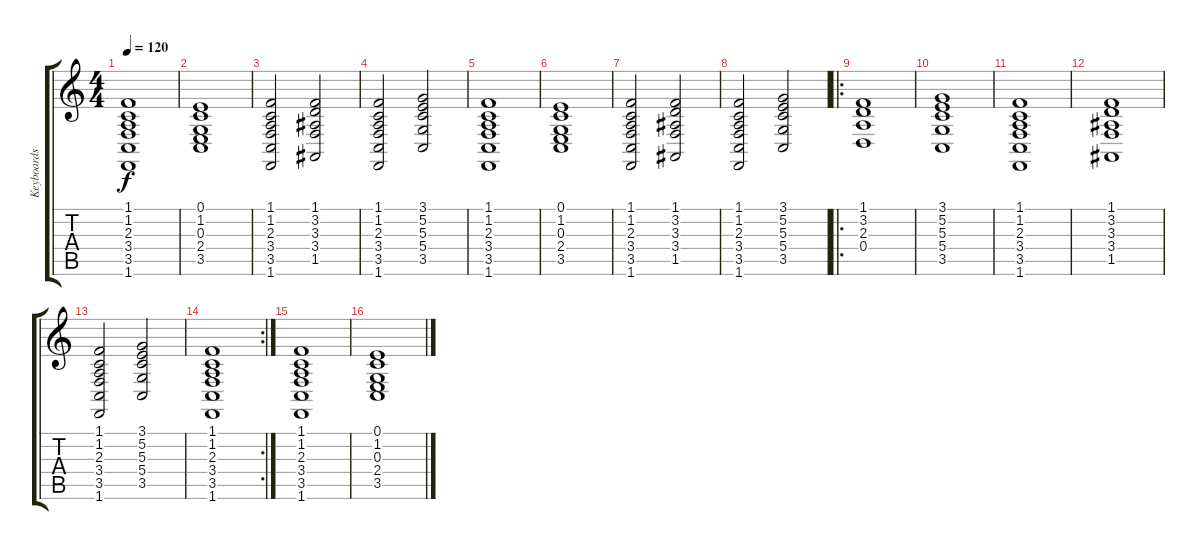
\track ("Keyboards" "Keyboards") {instrument drawbarorgan}
\staff {score tabs}
\tuning (E4 B3 G3 D3 A2 E2) {hide}
\ts (4 4)
\tempo 120
\clef g2
\ks c
(1.1 1.2 2.3 3.4 3.5 1.6).1{dy f instrument drawbarorgan} |
(0.1 1.2 0.3 2.4 3.5).1 |
(1.1 1.2 2.3 3.4 3.5 1.6).2 (1.1 3.2 3.3 3.4 1.5).2 |
(1.1 1.2 2.3 3.4 3.5 1.6).2 (3.1 5.2 5.3 5.4 3.5).2 |
(1.1 1.2 2.3 3.4 3.5 1.6).1 |
(0.1 1.2 0.3 2.4 3.5).1 |
(1.1 1.2 2.3 3.4 3.5 1.6).2 (1.1 3.2 3.3 3.4 1.5).2 |
(1.1 1.2 2.3 3.4 3.5 1.6).2 (3.1 5.2 5.3 5.4 3.5).2 |
\ro
(1.1 3.2 2.3 0.4).1 |
(3.1 5.2 5.3 5.4 3.5).1 |
(1.1 1.2 2.3 3.4 3.5 1.6).1 |
(1.1 3.2 3.3 3.4 1.5).1 |
(1.1 1.2 2.3 3.4 3.5 1.6).2 (3.1 5.2 5.3 5.4 3.5).2 |
\rc 2
(1.1 1.2 2.3 3.4 3.5 1.6).1 |
(1.1 1.2 2.3 3.4 3.5 1.6).1 |
(0.1 1.2 0.3 2.4 3.5).1
